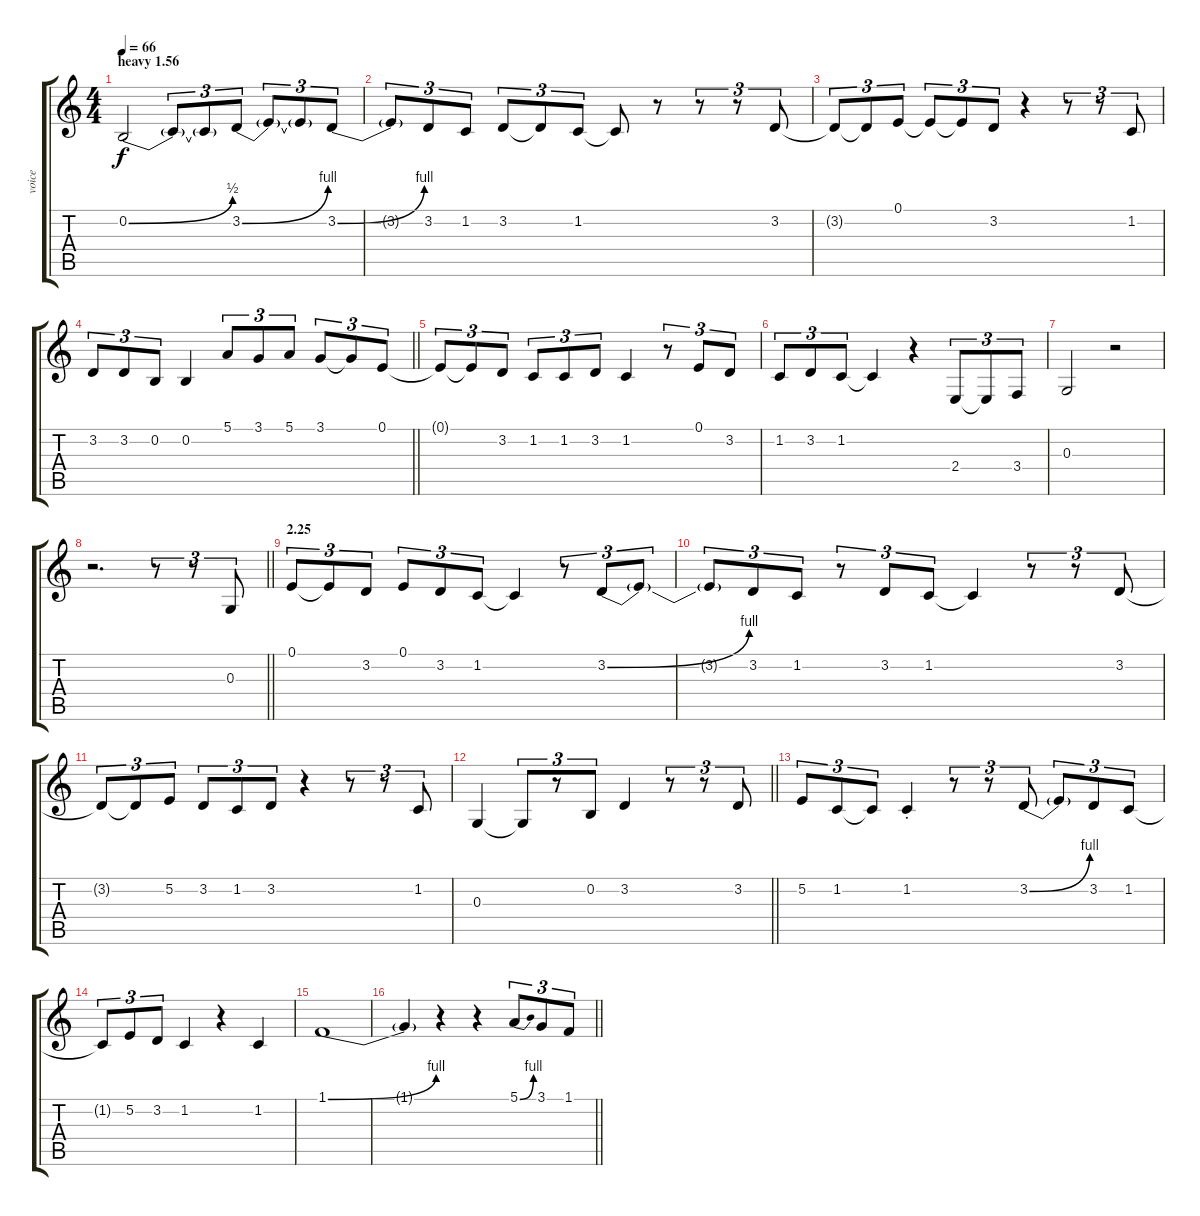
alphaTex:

\track ("voice" "voice") {instrument clarinet}
\staff {score tabs}
\tuning (E4 B3 G3 D3 A2 E2) {hide}
\ts (4 4)
\section ("" "heavy 1.56")
\tempo 66
\clef g2
\ks c
0.2{be (bend 0 0 60 2)}.2{dy f} 0.2{t}.8{tu (3 2)} 0.2{t}.8{tu (3 2)} 3.2{be (bend 0 0 60 4)}.8{tu (3 2)} 3.2{t}.8{tu (3 2)} 3.2{t}.8{tu (3 2)} 3.2{be (bend 0 0 60 4)}.8{tu (3 2)} |
3.2{t}.8{tu (3 2)} 3.2.8{tu (3 2)} 1.2.8{tu (3 2)} 3.2.8{tu (3 2)} 3.2{t}.8{tu (3 2)} 1.2.8{tu (3 2)} 1.2{t}.8 r.8 r.8{tu (3 2)} r.8{tu (3 2)} 3.2.8{tu (3 2)} |
3.2{t}.8{tu (3 2)} 3.2{t}.8{tu (3 2)} 0.1.8{tu (3 2)} 0.1{t}.8{tu (3 2)} 0.1{t}.8{tu (3 2)} 3.2.8{tu (3 2)} r.4 r.8{tu (3 2)} r.8{tu (3 2)} 1.2.8{tu (3 2)} |
\barLineRight lightlight
3.2.8{tu (3 2)} 3.2.8{tu (3 2)} 0.2.8{tu (3 2)} 0.2.4 5.1.8{tu (3 2)} 3.1.8{tu (3 2)} 5.1.8{tu (3 2)} 3.1.8{tu (3 2)} 3.1{t}.8{tu (3 2)} 0.1.8{tu (3 2)} |
0.1{t}.8{tu (3 2)} 0.1{t}.8{tu (3 2)} 3.2.8{tu (3 2)} 1.2.8{tu (3 2)} 1.2.8{tu (3 2)} 3.2.8{tu (3 2)} 1.2.4 r.8{tu (3 2)} 0.1.8{tu (3 2)} 3.2.8{tu (3 2)} |
1.2.8{tu (3 2)} 3.2.8{tu (3 2)} 1.2.8{tu (3 2)} 1.2{t}.4 r.4 2.4.8{tu (3 2)} 2.4{t}.8{tu (3 2)} 3.4.8{tu (3 2)} |
0.3.2 r.2 |
\barLineRight lightlight
r.2{d} r.8{tu (3 2)} r.8{tu (3 2)} 0.3.8{tu (3 2)} |
\section ("" "2.25")
0.1.8{tu (3 2)} 0.1{t}.8{tu (3 2)} 3.2.8{tu (3 2)} 0.1.8{tu (3 2)} 3.2.8{tu (3 2)} 1.2.8{tu (3 2)} 1.2{t}.4 r.8{tu (3 2)} 3.2{be (bend 0 0 60 4)}.8{tu (3 2)} 3.2{t}.8{tu (3 2)} |
3.2{t}.8{tu (3 2)} 3.2.8{tu (3 2)} 1.2.8{tu (3 2)} r.8{tu (3 2)} 3.2.8{tu (3 2)} 1.2.8{tu (3 2)} 1.2{t}.4 r.8{tu (3 2)} r.8{tu (3 2)} 3.2.8{tu (3 2)} |
3.2{t}.8{tu (3 2)} 3.2{t}.8{tu (3 2)} 5.2.8{tu (3 2)} 3.2.8{tu (3 2)} 1.2.8{tu (3 2)} 3.2.8{tu (3 2)} r.4 r.8{tu (3 2)} r.8{tu (3 2)} 1.2.8{tu (3 2)} |
\barLineRight lightlight
0.3.4 0.3{t}.8{tu (3 2)} r.8{tu (3 2)} 0.2.8{tu (3 2)} 3.2.4 r.8{tu (3 2)} r.8{tu (3 2)} 3.2.8{tu (3 2)} |
5.2.8{tu (3 2)} 1.2.8{tu (3 2)} 1.2{t}.8{tu (3 2)} 1.2{st}.4 r.8{tu (3 2)} r.8{tu (3 2)} 3.2{be (bend 0 0 60 4)}.8{tu (3 2)} 3.2{t}.8{tu (3 2)} 3.2.8{tu (3 2)} 1.2.8{tu (3 2)} |
1.2{t}.8{tu (3 2)} 5.2.8{tu (3 2)} 3.2.8{tu (3 2)} 1.2.4 r.4 1.2.4 |
1.1{be (bend 0 0 60 4)}.1 |
\barLineRight lightlight
1.1{t}.4 r.4 r.4 5.1{be (bend 0 0 60 4)}.8{tu (3 2)} 3.1.8{tu (3 2)} 1.1.8{tu (3 2)}
